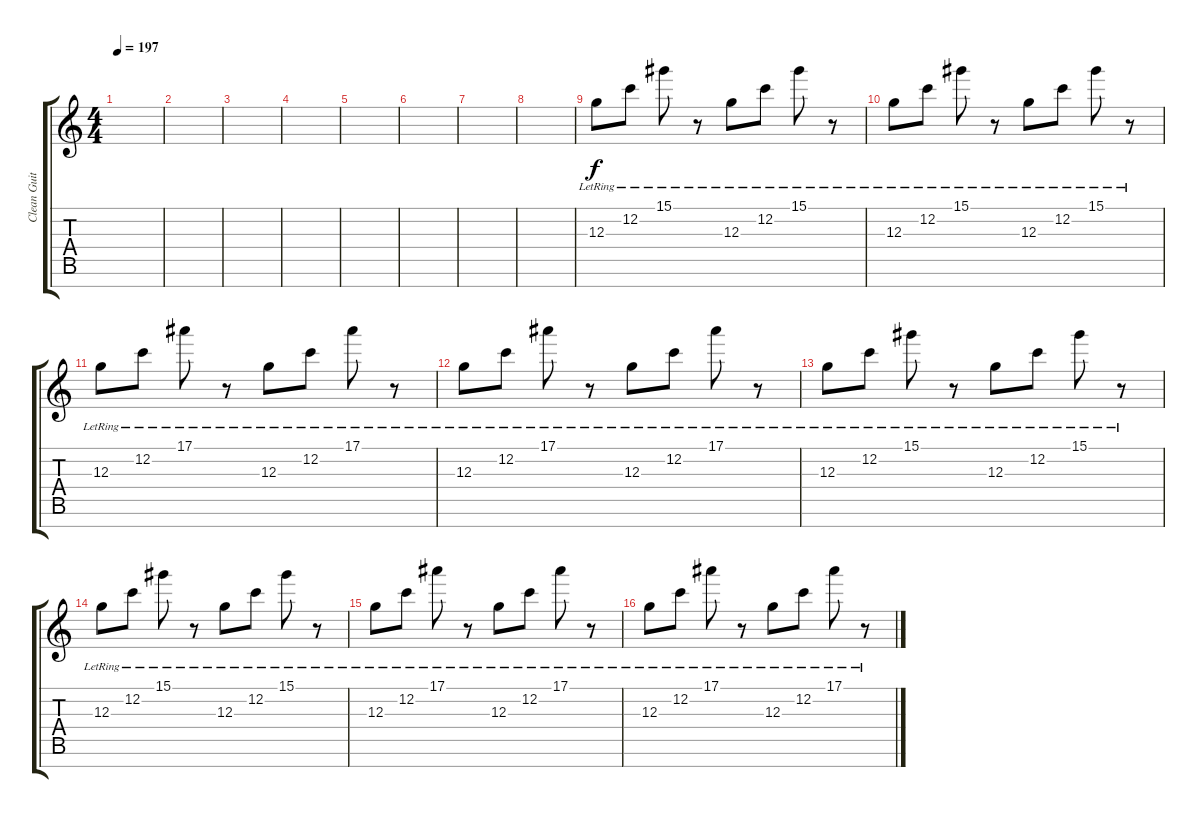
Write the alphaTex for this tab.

\track ("Clean Guitar 2" "Clean Guit") {instrument electricguitarclean}
\staff {score tabs}
\tuning (F4 C4 G3 D3 Bb2 F2 C2) {hide}
\ts (4 4)
\tempo 197
\clef g2
\ks c
|
|
|
|
|
|
|
|
12.3{lr}.8 12.2{lr}.8 15.1{lr}.8 r.8 12.3{lr}.8 12.2{lr}.8 15.1{lr}.8 r.8 |
12.3{lr}.8 12.2{lr}.8 15.1{lr}.8 r.8 12.3{lr}.8 12.2{lr}.8 15.1{lr}.8 r.8 |
12.3{lr}.8 12.2{lr}.8 17.1{lr}.8 r.8 12.3{lr}.8 12.2{lr}.8 17.1{lr}.8 r.8 |
12.3{lr}.8 12.2{lr}.8 17.1{lr}.8 r.8 12.3{lr}.8 12.2{lr}.8 17.1{lr}.8 r.8 |
12.3{lr}.8 12.2{lr}.8 15.1{lr}.8 r.8 12.3{lr}.8 12.2{lr}.8 15.1{lr}.8 r.8 |
12.3{lr}.8 12.2{lr}.8 15.1{lr}.8 r.8 12.3{lr}.8 12.2{lr}.8 15.1{lr}.8 r.8 |
12.3{lr}.8 12.2{lr}.8 17.1{lr}.8 r.8 12.3{lr}.8 12.2{lr}.8 17.1{lr}.8 r.8 |
12.3{lr}.8 12.2{lr}.8 17.1{lr}.8 r.8 12.3{lr}.8 12.2{lr}.8 17.1{lr}.8 r.8
